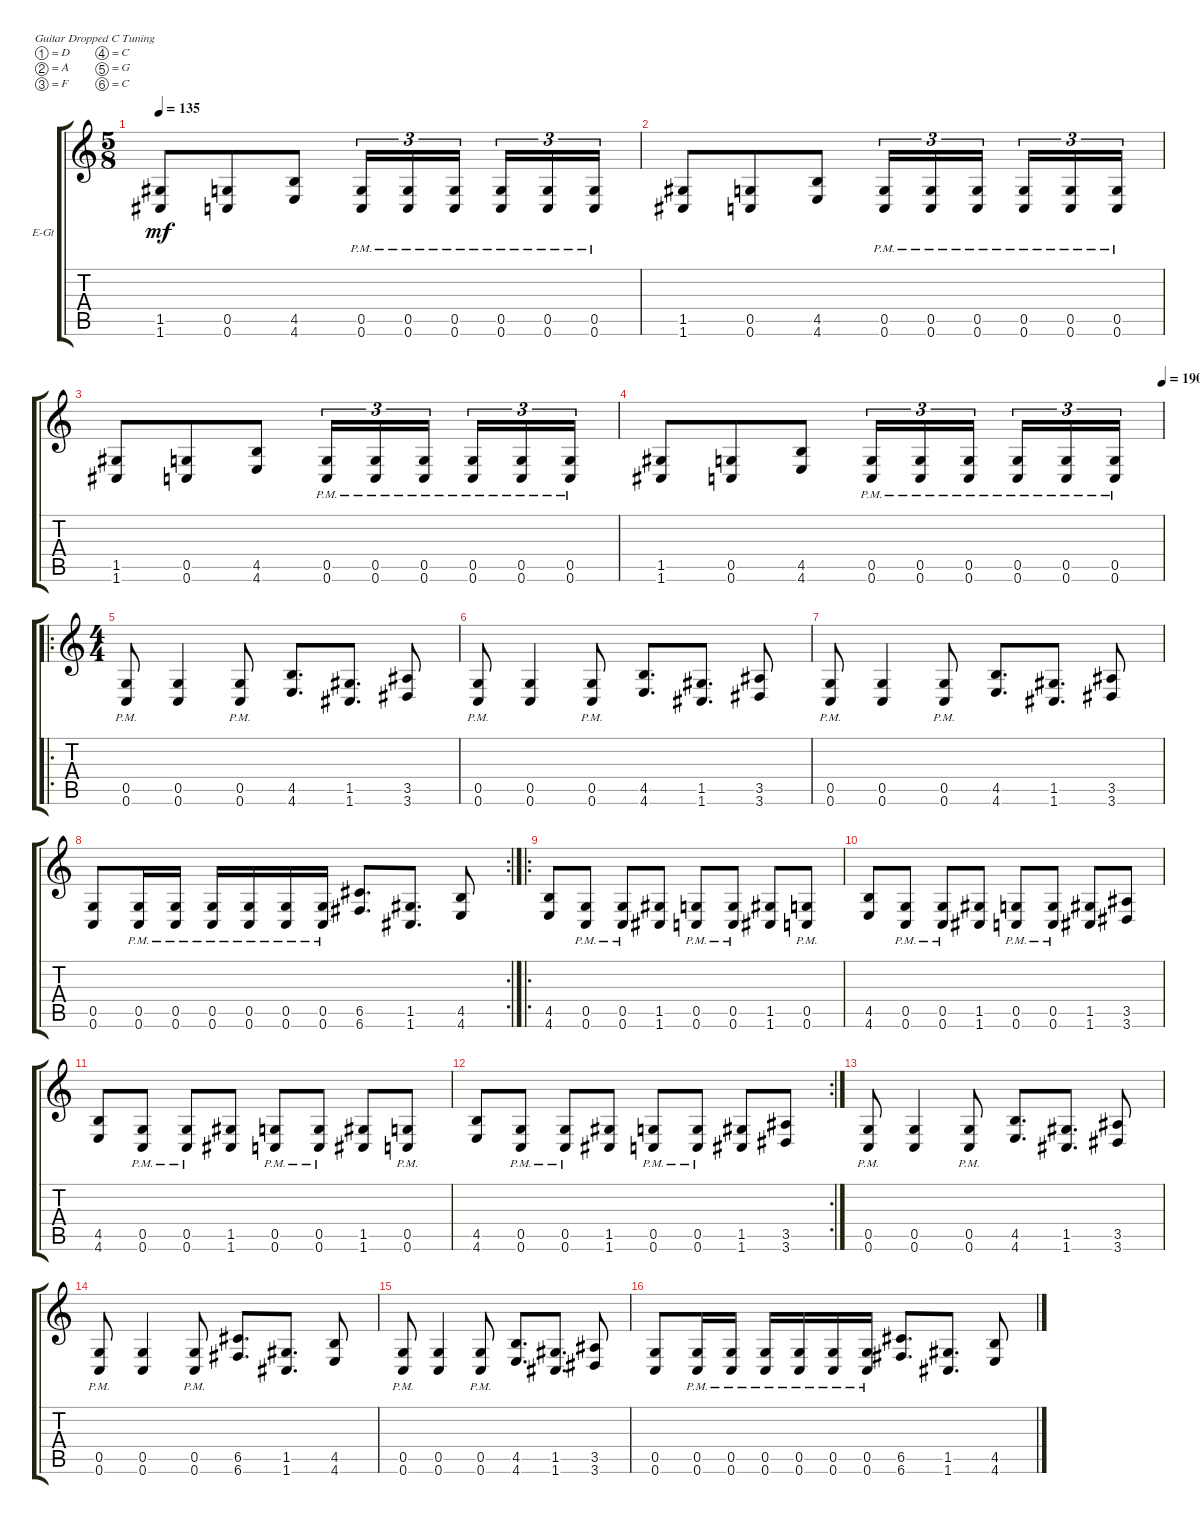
\bracketExtendMode groupsimilarinstruments
\firstSystemTrackNameOrientation horizontal
\otherSystemsTrackNameOrientation horizontal
\track ("Electric Guitar 1" "E-Gt") {instrument distortionguitar}
\staff {score tabs}
\tuning (D4 A3 F3 C3 G2 C2)
\ts (5 8)
\tempo 135
\clef g2
\ks c
(1.6 1.5).8{dy mf instrument distortionguitar} (0.6 0.5).8 (4.5 4.6).8 (0.6{pm} 0.5{pm}).16{tu (3 2)} (0.6{pm} 0.5{pm}).16{tu (3 2)} (0.6{pm} 0.5{pm}).16{tu (3 2)} (0.6{pm} 0.5{pm}).16{tu (3 2)} (0.6{pm} 0.5{pm}).16{tu (3 2)} (0.5{pm} 0.6{pm}).16{tu (3 2)} |
(1.6 1.5).8 (0.6 0.5).8 (4.5 4.6).8 (0.6{pm} 0.5{pm}).16{tu (3 2)} (0.6{pm} 0.5{pm}).16{tu (3 2)} (0.6{pm} 0.5{pm}).16{tu (3 2)} (0.6{pm} 0.5{pm}).16{tu (3 2)} (0.6{pm} 0.5{pm}).16{tu (3 2)} (0.5{pm} 0.6{pm}).16{tu (3 2)} |
(1.6 1.5).8 (0.6 0.5).8 (4.5 4.6).8 (0.6{pm} 0.5{pm}).16{tu (3 2)} (0.6{pm} 0.5{pm}).16{tu (3 2)} (0.6{pm} 0.5{pm}).16{tu (3 2)} (0.6{pm} 0.5{pm}).16{tu (3 2)} (0.6{pm} 0.5{pm}).16{tu (3 2)} (0.5{pm} 0.6{pm}).16{tu (3 2)} |
\tempo (190 1)
(1.6 1.5).8 (0.6 0.5).8 (4.5 4.6).8 (0.6{pm} 0.5{pm}).16{tu (3 2)} (0.6{pm} 0.5{pm}).16{tu (3 2)} (0.6{pm} 0.5{pm}).16{tu (3 2)} (0.6{pm} 0.5{pm}).16{tu (3 2)} (0.6{pm} 0.5{pm}).16{tu (3 2)} (0.5{pm} 0.6{pm}).16{tu (3 2)} |
\ro
\ts (4 4)
(0.6{pm} 0.5{pm}).8 (0.6 0.5).4 (0.6{pm} 0.5{pm}).8 (4.5 4.6).8{d} (1.6 1.5).8{d} (3.5 3.6).8 |
(0.6{pm} 0.5{pm}).8 (0.6 0.5).4 (0.6{pm} 0.5{pm}).8 (4.5 4.6).8{d} (1.6 1.5).8{d} (3.5 3.6).8 |
(0.6{pm} 0.5{pm}).8 (0.6 0.5).4 (0.6{pm} 0.5{pm}).8 (4.5 4.6).8{d} (1.6 1.5).8{d} (3.5 3.6).8 |
\rc 2
(0.6 0.5).8 (0.6{pm} 0.5{pm}).16 (0.6{pm} 0.5{pm}).16 (0.6{pm} 0.5{pm}).16 (0.6{pm} 0.5{pm}).16 (0.6{pm} 0.5{pm}).16 (0.6{pm} 0.5{pm}).16 (6.5 6.6).8{d} (1.6 1.5).8{d} (4.5 4.6).8 |
\ro
(4.6 4.5).8 (0.5{pm} 0.6{pm}).8 (0.6{pm} 0.5{pm}).8 (1.6 1.5).8 (0.5{pm} 0.6{pm}).8 (0.6{pm} 0.5{pm}).8 (1.5 1.6).8 (0.6{pm} 0.5{pm}).8 |
(4.6 4.5).8 (0.5{pm} 0.6{pm}).8 (0.6{pm} 0.5{pm}).8 (1.6 1.5).8 (0.5{pm} 0.6{pm}).8 (0.6{pm} 0.5{pm}).8 (1.5 1.6).8 (3.6 3.5).8 |
(4.6 4.5).8 (0.5{pm} 0.6{pm}).8 (0.6{pm} 0.5{pm}).8 (1.6 1.5).8 (0.5{pm} 0.6{pm}).8 (0.6{pm} 0.5{pm}).8 (1.5 1.6).8 (0.6{pm} 0.5{pm}).8 |
\rc 2
(4.6 4.5).8 (0.5{pm} 0.6{pm}).8 (0.6{pm} 0.5{pm}).8 (1.6 1.5).8 (0.5{pm} 0.6{pm}).8 (0.6{pm} 0.5{pm}).8 (1.5 1.6).8 (3.6 3.5).8 |
(0.6{pm} 0.5{pm}).8 (0.6 0.5).4 (0.6{pm} 0.5{pm}).8 (4.5 4.6).8{d} (1.6 1.5).8{d} (3.5 3.6).8 |
(0.6{pm} 0.5{pm}).8 (0.6 0.5).4 (0.6{pm} 0.5{pm}).8 (6.5 6.6).8{d} (1.6 1.5).8{d} (4.5 4.6).8 |
(0.6{pm} 0.5{pm}).8 (0.6 0.5).4 (0.6{pm} 0.5{pm}).8 (4.5 4.6).8{d} (1.6 1.5).8{d} (3.5 3.6).8 |
(0.6 0.5).8 (0.6{pm} 0.5{pm}).16 (0.6{pm} 0.5{pm}).16 (0.6{pm} 0.5{pm}).16 (0.6{pm} 0.5{pm}).16 (0.6{pm} 0.5{pm}).16 (0.6{pm} 0.5{pm}).16 (6.5 6.6).8{d} (1.6 1.5).8{d} (4.5 4.6).8
